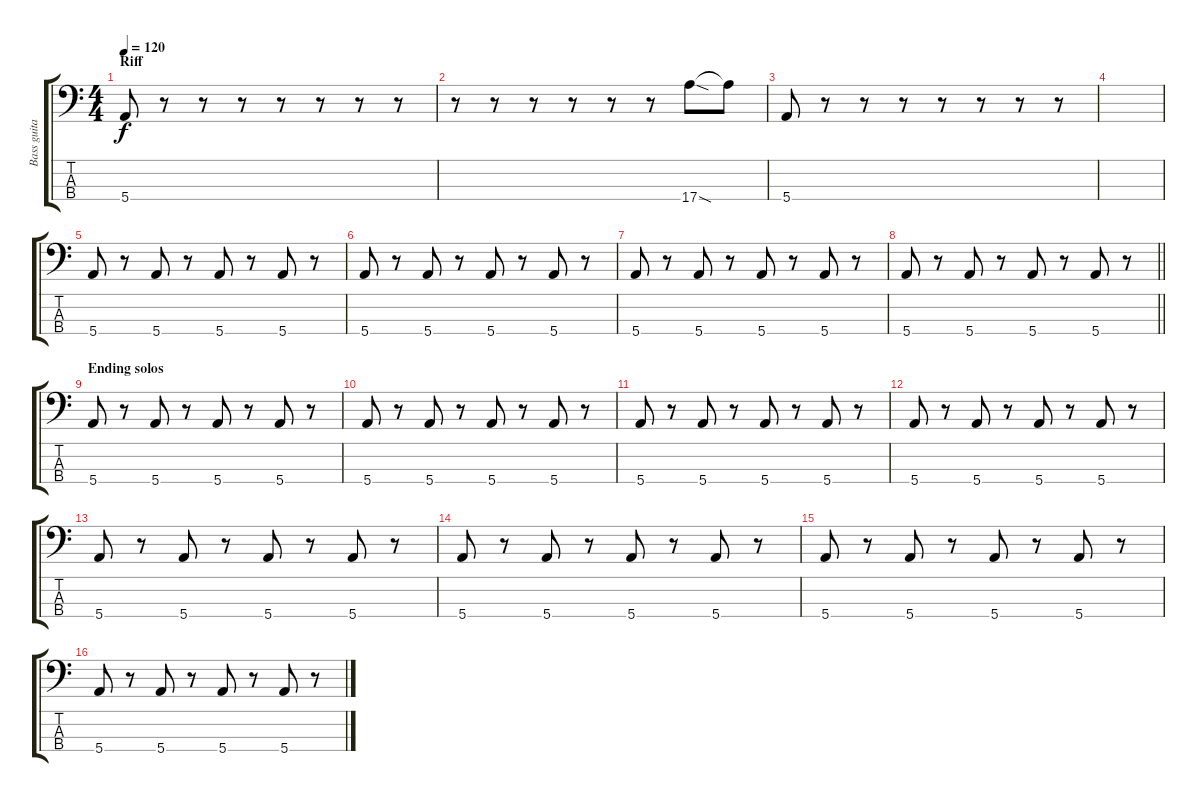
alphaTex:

\track ("Bass guitar (Pete Way)" "Bass guita") {instrument electricbassfinger}
\staff {score tabs}
\tuning (G2 D2 A1 E1) {hide}
\ts (4 4)
\section ("" "Riff")
\tempo 120
\clef f4
\ks c
5.4.8{dy f} r.8 r.8 r.8 r.8 r.8 r.8 r.8 |
r.8 r.8 r.8 r.8 r.8 r.8 17.4{sod}.8 17.4{t}.8 |
5.4.8 r.8 r.8 r.8 r.8 r.8 r.8 r.8 |
|
5.4.8 r.8 5.4.8 r.8 5.4.8 r.8 5.4.8 r.8 |
5.4.8 r.8 5.4.8 r.8 5.4.8 r.8 5.4.8 r.8 |
5.4.8 r.8 5.4.8 r.8 5.4.8 r.8 5.4.8 r.8 |
\barLineRight lightlight
5.4.8 r.8 5.4.8 r.8 5.4.8 r.8 5.4.8 r.8 |
\section ("" "Ending solos")
5.4.8 r.8 5.4.8 r.8 5.4.8 r.8 5.4.8 r.8 |
5.4.8 r.8 5.4.8 r.8 5.4.8 r.8 5.4.8 r.8 |
5.4.8 r.8 5.4.8 r.8 5.4.8 r.8 5.4.8 r.8 |
5.4.8 r.8 5.4.8 r.8 5.4.8 r.8 5.4.8 r.8 |
5.4.8 r.8 5.4.8 r.8 5.4.8 r.8 5.4.8 r.8 |
5.4.8 r.8 5.4.8 r.8 5.4.8 r.8 5.4.8 r.8 |
5.4.8 r.8 5.4.8 r.8 5.4.8 r.8 5.4.8 r.8 |
5.4.8{volume 14} r.8 5.4.8 r.8 5.4.8 r.8 5.4.8 r.8
